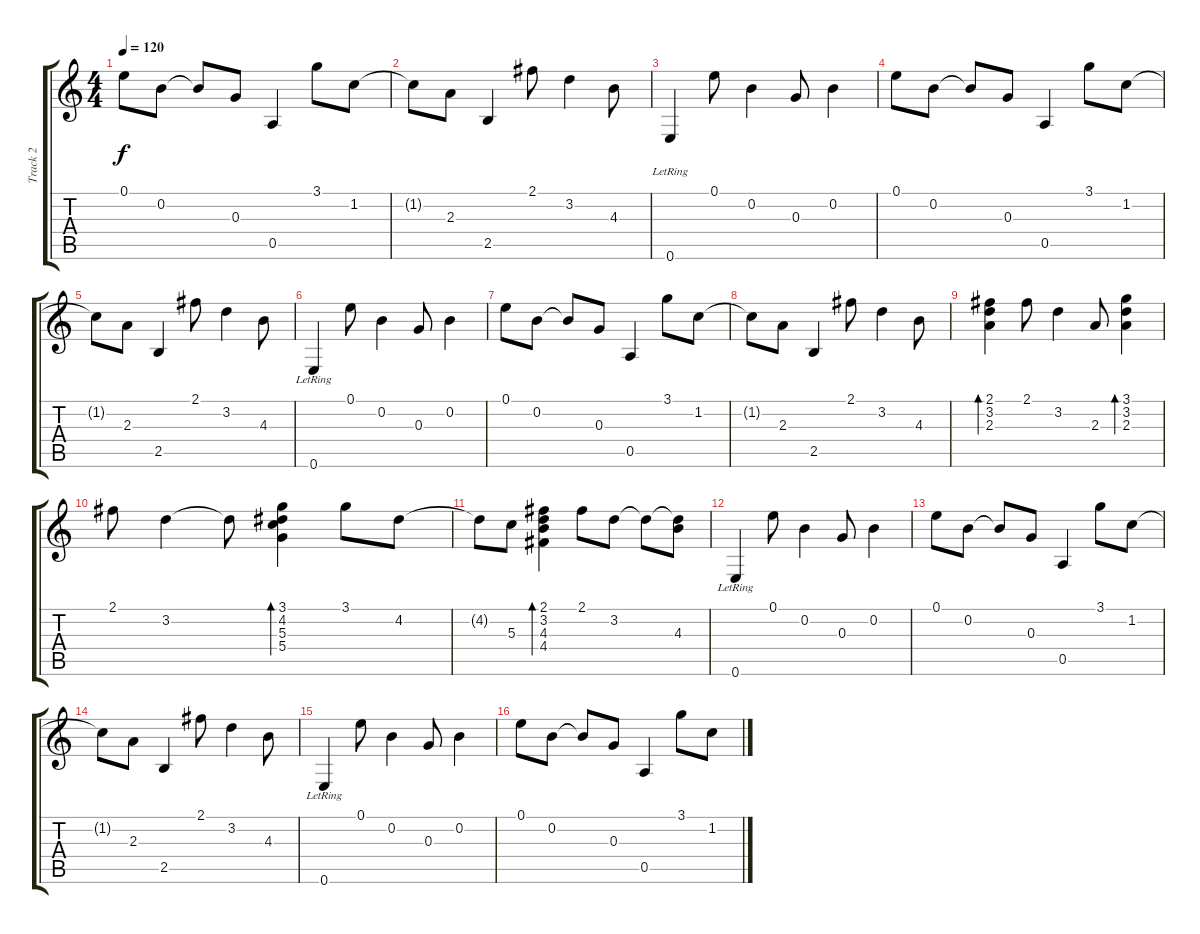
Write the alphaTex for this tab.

\track ("Track 2" "Track 2") {instrument acousticguitarsteel}
\staff {score tabs}
\tuning (E4 B3 G3 D3 A2 E2) {hide}
\ts (4 4)
\tempo 120
\clef g2
\ks c
0.1.8{dy f} 0.2.8 0.2{t}.8 0.3.8 0.5.4 3.1.8 1.2.8 |
1.2{t}.8 2.3.8 2.5.4 2.1.8 3.2.4 4.3.8 |
0.6{lr}.4 0.1.8 0.2.4 0.3.8 0.2.4 |
0.1.8 0.2.8 0.2{t}.8 0.3.8 0.5.4 3.1.8 1.2.8 |
1.2{t}.8 2.3.8 2.5.4 2.1.8 3.2.4 4.3.8 |
0.6{lr}.4 0.1.8 0.2.4 0.3.8 0.2.4 |
0.1.8 0.2.8 0.2{t}.8 0.3.8 0.5.4 3.1.8 1.2.8 |
1.2{t}.8 2.3.8 2.5.4 2.1.8 3.2.4 4.3.8 |
(2.1 3.2 2.3).4{bd 240} 2.1.8 3.2.4 2.3.8 (3.1 3.2 2.3).4{bd 240} |
2.1.8 3.2.4 3.2{t}.8 (3.1 4.2 5.3 5.4).4{bd 120} 3.1.8 4.2.8 |
4.2{t}.8 5.3.8 (2.1 3.2 4.3 4.4).4{bd 120} 2.1.8 3.2.8 3.2{t}.8 (3.2{t} 4.3).8 |
0.6{lr}.4 0.1.8 0.2.4 0.3.8 0.2.4 |
0.1.8 0.2.8 0.2{t}.8 0.3.8 0.5.4 3.1.8 1.2.8 |
1.2{t}.8 2.3.8 2.5.4 2.1.8 3.2.4 4.3.8 |
0.6{lr}.4 0.1.8 0.2.4 0.3.8 0.2.4 |
0.1.8 0.2.8 0.2{t}.8 0.3.8 0.5.4 3.1.8 1.2.8
